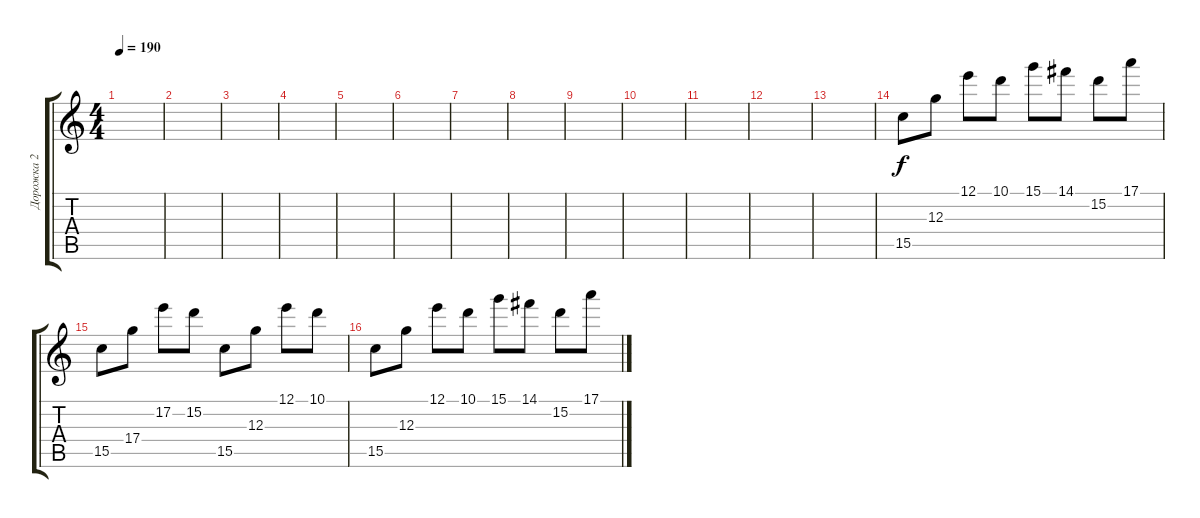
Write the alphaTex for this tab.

\track ("Дорожка 2" "Дорожка 2") {instrument distortionguitar}
\staff {score tabs}
\tuning (E4 B3 G3 D3 A2 E2) {hide}
\ts (4 4)
\tempo 190
\clef g2
\ks c
|
|
|
|
|
|
|
|
|
|
|
|
|
15.5.8 12.3.8 12.1.8 10.1.8 15.1.8 14.1.8 15.2.8 17.1.8 |
15.5.8 17.4.8 17.2.8 15.2.8 15.5.8 12.3.8 12.1.8 10.1.8 |
15.5.8 12.3.8 12.1.8 10.1.8 15.1.8 14.1.8 15.2.8 17.1.8
